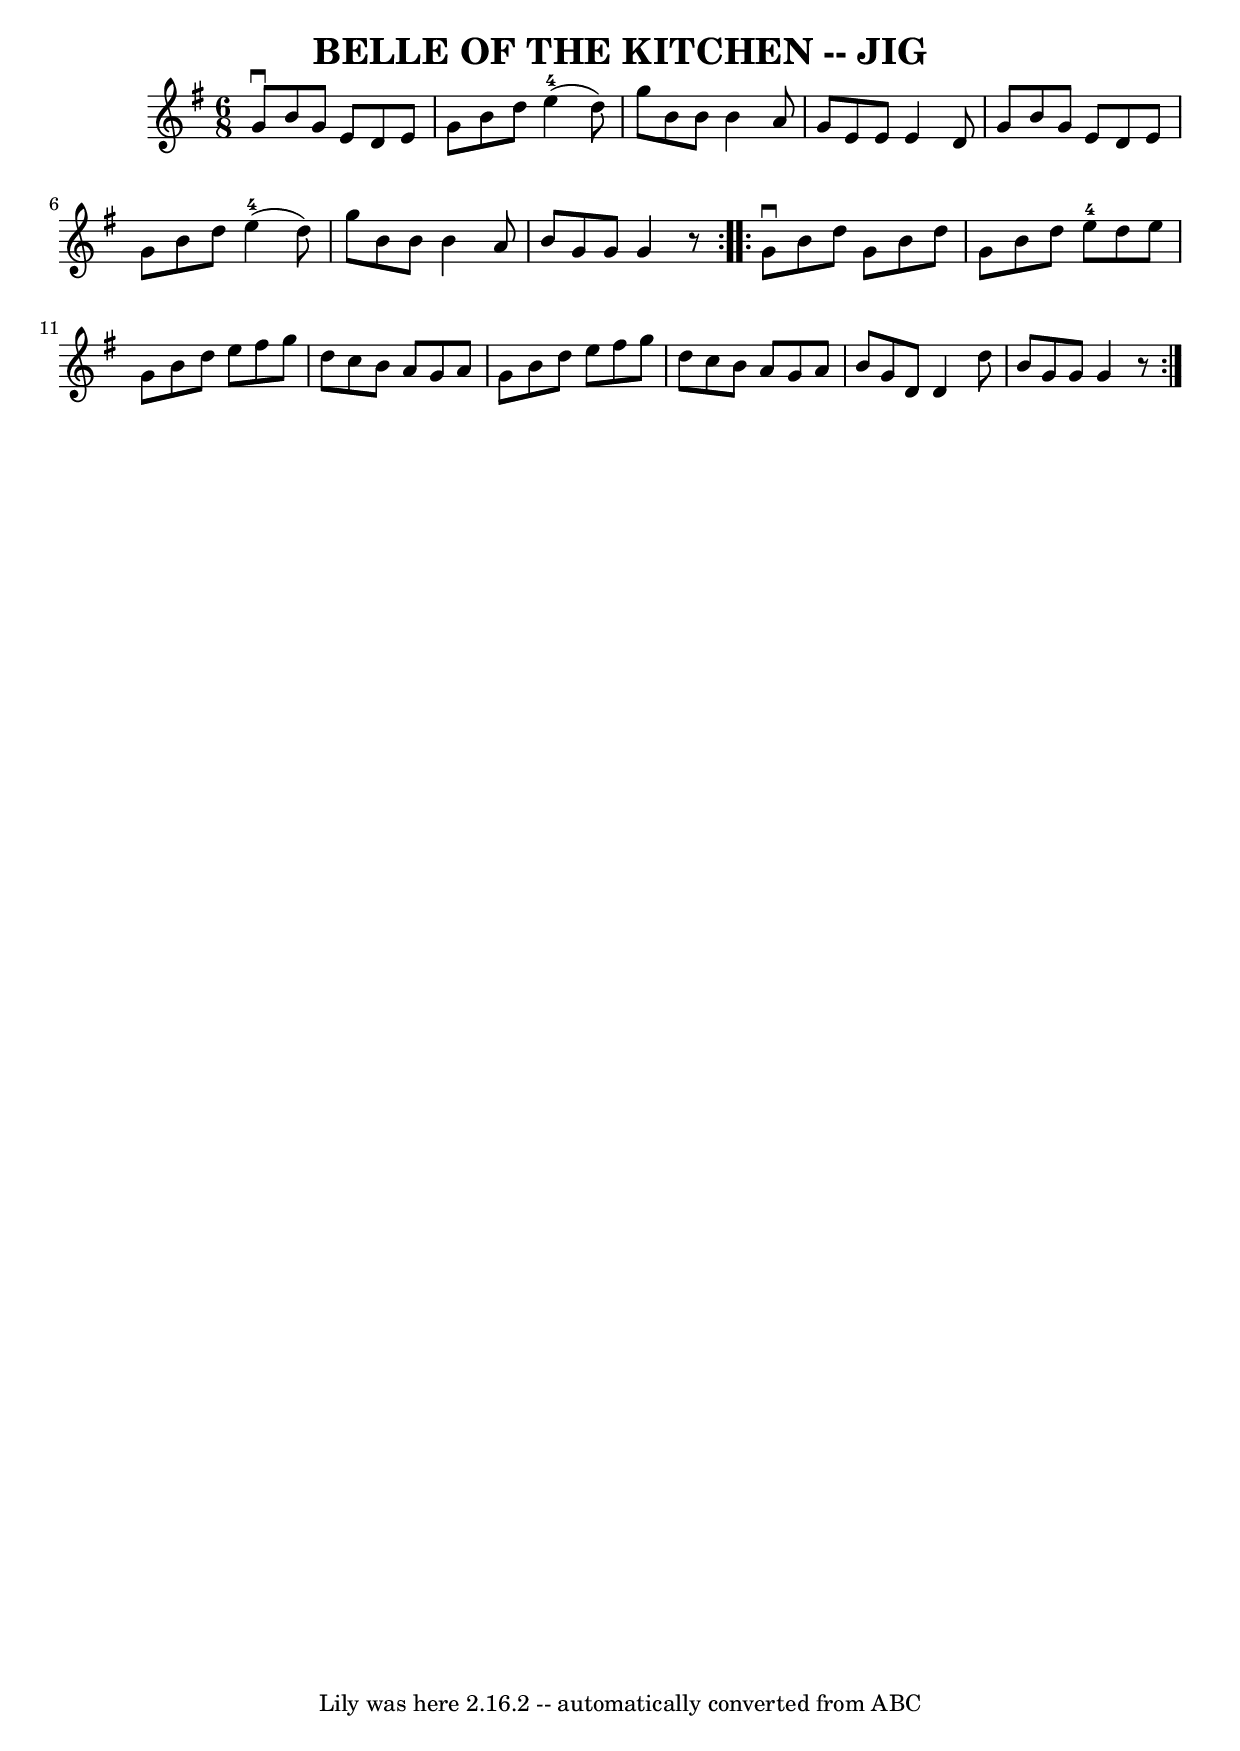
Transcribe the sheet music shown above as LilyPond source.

\version "2.16.2"
\include "Mammoth.ily"
\header {
  %% book = "Ryan's Mammoth Collection of Fiddle Tunes"
  crossRefNumber = "1"
  footnotes = ""
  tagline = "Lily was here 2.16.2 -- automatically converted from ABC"
  title = "BELLE OF THE KITCHEN -- JIG"

}
voicedefault =  {



  \repeat volta 2 {

    \time 6/8 
    \key g \major g'8^\downbow b'8 g'8 e'8 d'8 e'8    
    |
    g'8 b'8 d''8 e''4-4(d''8)   |
    g''8    
    b'8 b'8 b'4 a'8    |
    g'8 e'8 e'8 e'4 d'8    
    |
    |
    g'8 b'8 g'8 e'8 d'8 e'8    |
    
    g'8 b'8 d''8 e''4-4(d''8)   |
    g''8 b'8 b'8   
    b'4 a'8    |
    b'8 g'8 g'8 g'4    r8   
  }     

  \repeat volta 2 {
    g'8^\downbow b'8 d''8 g'8 b'8 d''8    
    |
    g'8 b'8 d''8 e''8-4 d''8 e''8    |
    g'8   
    b'8 d''8 e''8 fis''8 g''8    |
    d''8 c''8 b'8 a'8 
    g'8 a'8    |
    |
    g'8 b'8 d''8 e''8 fis''8   
    g''8    |
    d''8 c''8 b'8 a'8 g'8 a'8    |
    b'8  
    g'8 d'8 d'4 d''8    |
    b'8 g'8 g'8 g'4    r8   
  }   

}

\score{
  <<

    \context Staff="default"
    {
      \voicedefault 
      
    }

  >>
  \layout {
    
  }
  \midi {
  }

}
